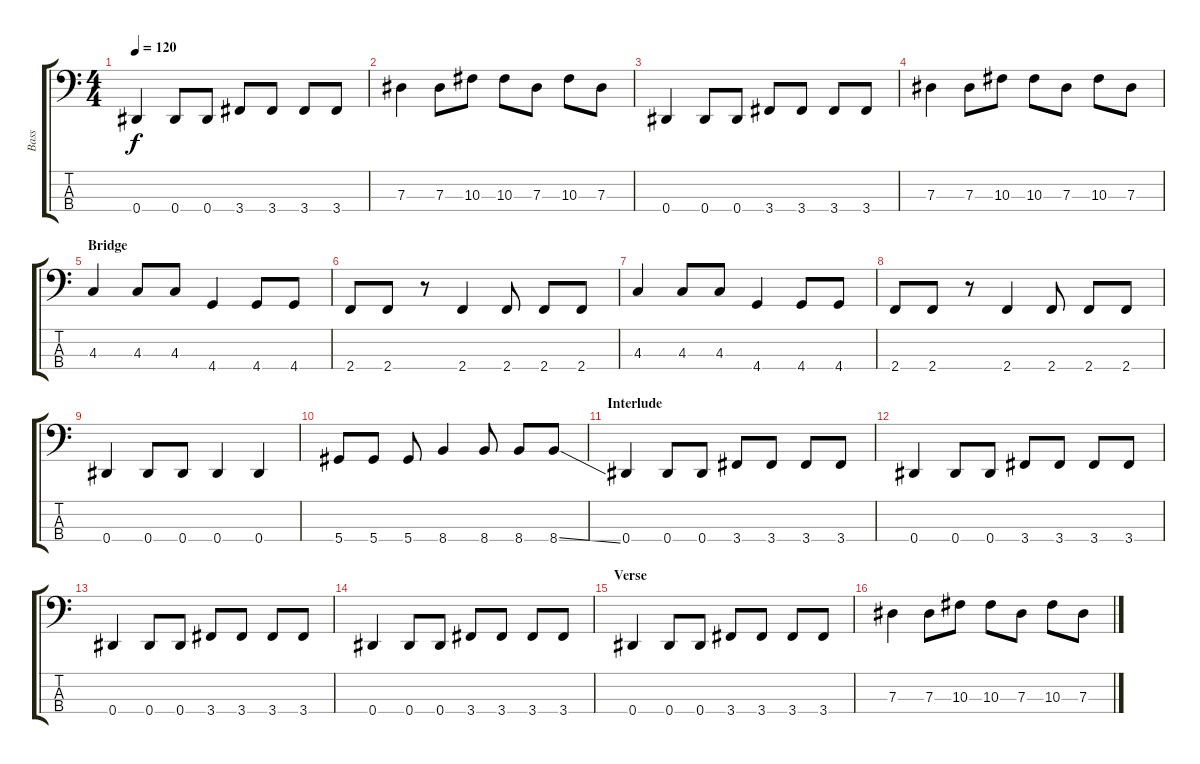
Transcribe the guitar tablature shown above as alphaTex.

\track ("Bass" "Bass") {instrument acousticbass}
\staff {score tabs}
\tuning (Gb2 Db2 Ab1 Eb1) {hide}
\ts (4 4)
\tempo 120
\clef f4
\ks c
0.4.4{dy f} 0.4.8 0.4.8 3.4.8 3.4.8 3.4.8 3.4.8 |
7.3.4 7.3.8 10.3.8 10.3.8 7.3.8 10.3.8 7.3.8 |
0.4.4 0.4.8 0.4.8 3.4.8 3.4.8 3.4.8 3.4.8 |
7.3.4 7.3.8 10.3.8 10.3.8 7.3.8 10.3.8 7.3.8 |
\section ("" "Bridge")
4.3.4 4.3.8 4.3.8 4.4.4 4.4.8 4.4.8 |
2.4.8 2.4.8 r.8 2.4.4 2.4.8 2.4.8 2.4.8 |
4.3.4 4.3.8 4.3.8 4.4.4 4.4.8 4.4.8 |
2.4.8 2.4.8 r.8 2.4.4 2.4.8 2.4.8 2.4.8 |
0.4.4 0.4.8 0.4.8 0.4.4 0.4.4 |
5.4.8 5.4.8 5.4.8 8.4.4 8.4.8 8.4.8 8.4{ss}.8 |
\section ("" "Interlude")
0.4.4 0.4.8 0.4.8 3.4.8 3.4.8 3.4.8 3.4.8 |
0.4.4 0.4.8 0.4.8 3.4.8 3.4.8 3.4.8 3.4.8 |
0.4.4 0.4.8 0.4.8 3.4.8 3.4.8 3.4.8 3.4.8 |
0.4.4 0.4.8 0.4.8 3.4.8 3.4.8 3.4.8 3.4.8 |
\section ("" "Verse")
0.4.4 0.4.8 0.4.8 3.4.8 3.4.8 3.4.8 3.4.8 |
7.3.4 7.3.8 10.3.8 10.3.8 7.3.8 10.3.8 7.3.8
